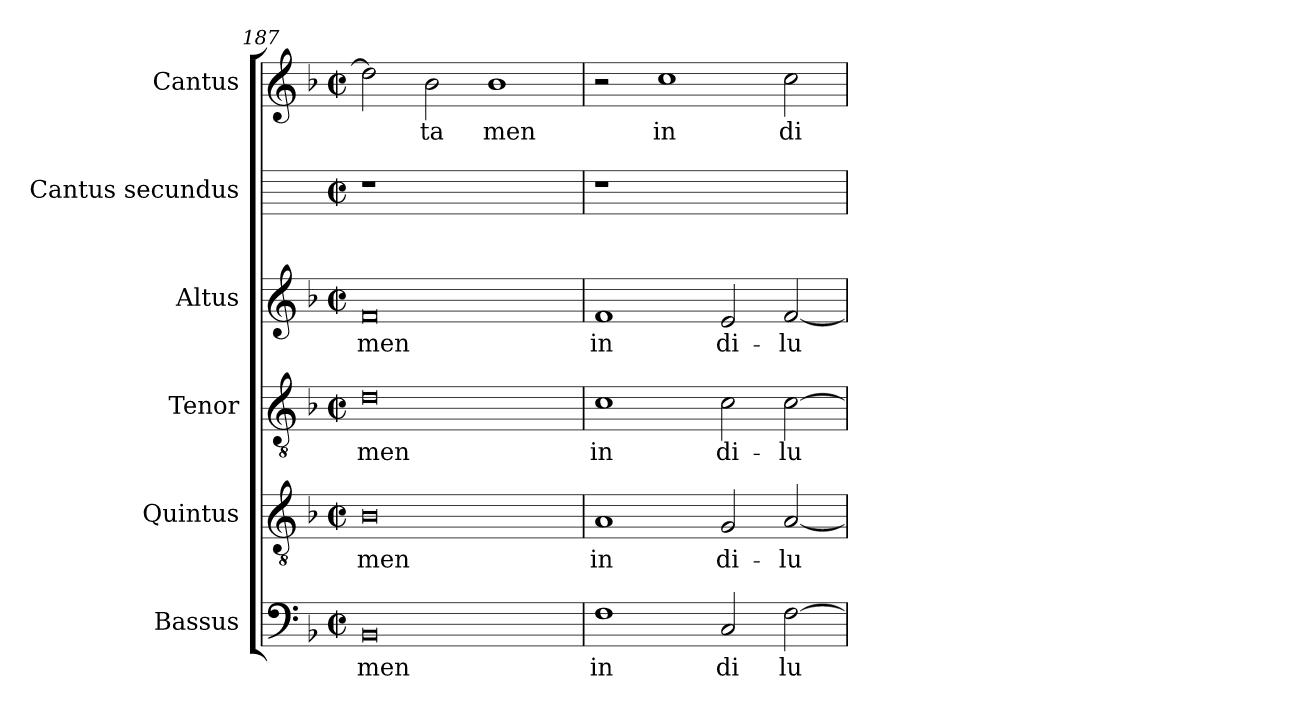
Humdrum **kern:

**kern	**text	**kern	**text	**kern	**text	**kern	**text	**kern	**kern	**text
*part6	*part6	*part5	*part5	*part4	*part4	*part3	*part3	*part2	*part1	*part1
*staff6	*staff6	*staff5	*staff5	*staff4	*staff4	*staff3	*staff3	*staff2	*staff1	*staff1
*I"Bassus	*	*I"Quintus	*	*I"Tenor	*	*I"Altus	*	*I"Cantus  secundus	*I"Cantus	*
*I'B	*	*I'Q	*	*I'T	*	*I'A	*	*	*I'C	*
*clefF4	*	*clefGv2	*	*clefGv2	*	*clefG2	*	*	*clefG2	*
*k[b-]	*	*k[b-]	*	*k[b-]	*	*k[b-]	*	*k[]	*k[b-]	*
*F:	*	*F:	*	*F:	*	*F:	*	*C:	*F:	*
*M2/2	*	*M2/2	*	*M2/2	*	*M2/2	*	*M2/2	*M2/2	*
*met(c|)	*	*met(c|)	*	*met(c|)	*	*met(c|)	*	*met(c|)	*met(c|)	*
=187	=187	=187	=187	=187	=187	=187	=187	=187	=187	=187
!	!LO:LY:b:cj	!	!LO:LY:b:cj	!	!LO:LY:b:cj	!	!LO:LY:b:cj	!	!	!LO:LY:b:cj
0BB-	men	0B-	-men	0d	-men	0f	-men	1r	2dd\]	.
!	!	!	!	!	!	!	!	!	!	!LO:LY:b:cj
.	.	.	.	.	.	.	.	.	2b-\	ta
!	!	!	!	!	!	!	!	!	!	!LO:LY:b:cj
.	.	.	.	.	.	.	.	1ryy	1b-	men
=188	=188	=188	=188	=188	=188	=188	=188	=188	=188	=188
!	!LO:LY:b:cj	!	!LO:LY:b:cj	!	!LO:LY:b:cj	!	!LO:LY:b:cj	!	!	!
1F	in	1A	in	1c	in	1f	in	1r	2r	.
!	!	!	!	!	!	!	!	!	!	!LO:LY:b:cj
.	.	.	.	.	.	.	.	.	1cc	in
!	!LO:LY:b:cj	!	!LO:LY:b:cj	!	!LO:LY:b:cj	!	!LO:LY:b:cj	!	!	!
2C/	di	2G/	di-	2c\	di-	2e/	di-	1ryy	.	.
!	!LO:LY:b:cj	!	!LO:LY:b:cj	!	!LO:LY:b:cj	!	!LO:LY:b:cj	!	!	!LO:LY:b:cj
[>2F\	lu	[<2A/	-lu-	[>2c\	-lu-	[<2f/	-lu-	.	2cc\	di
=	=	=	=	=	=	=	=	=	=	=
*-	*-	*-	*-	*-	*-	*-	*-	*-	*-	*-
